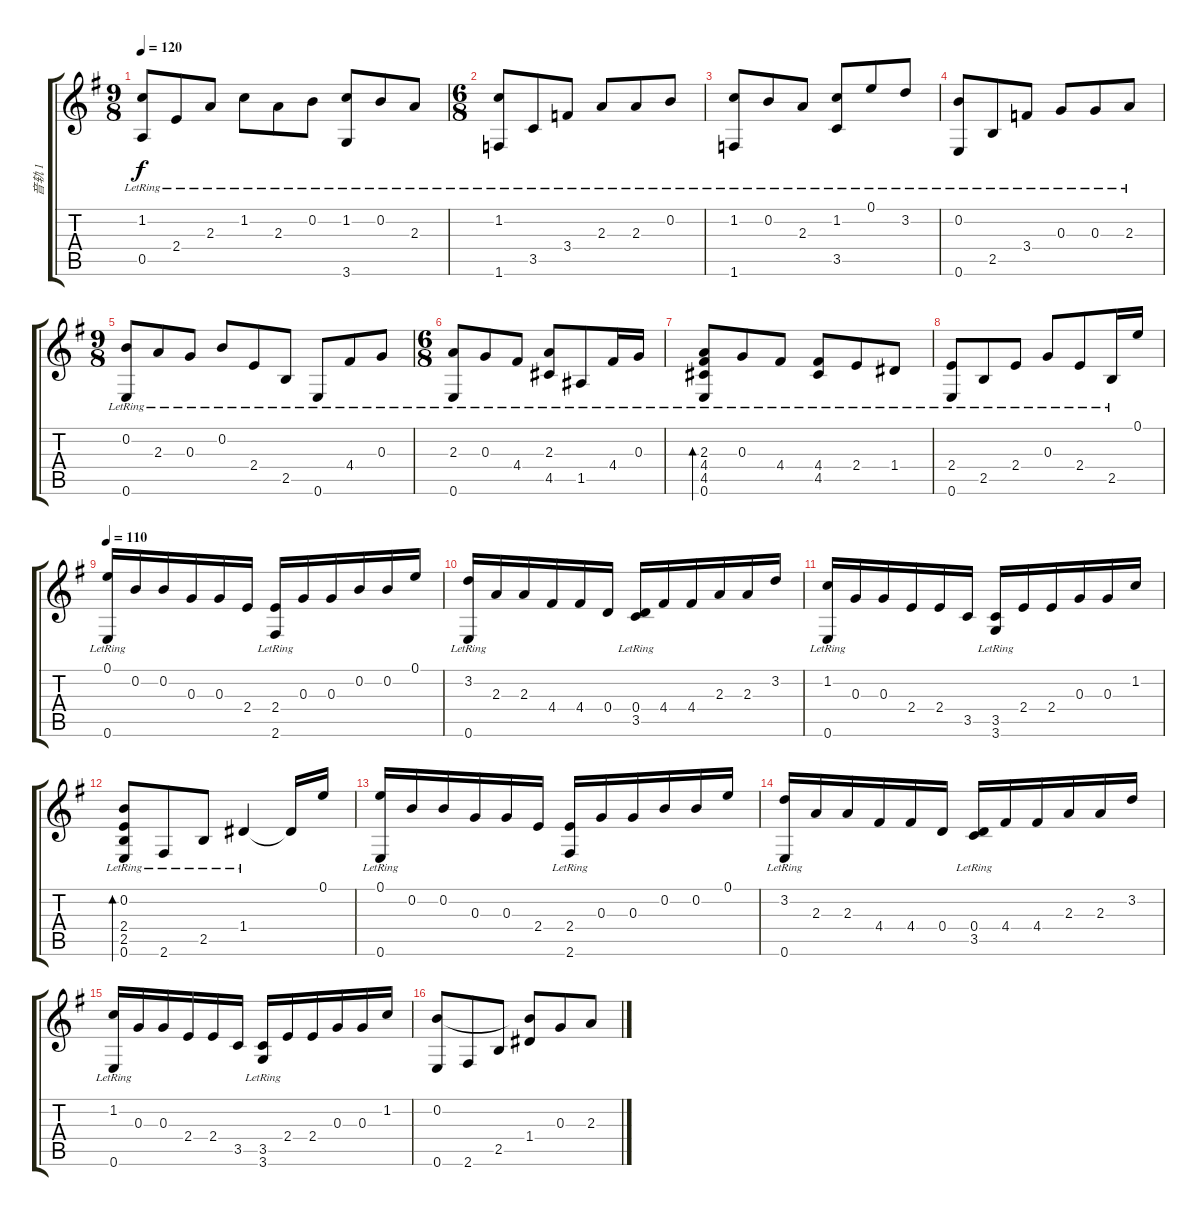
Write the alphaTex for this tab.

\track ("音轨 1" "音轨 1") {instrument acousticguitarsteel}
\staff {score tabs}
\tuning (E4 B3 G3 D3 A2 E2) {hide}
\ts (9 8)
\tempo 120
\clef g2
\ks g
(1.2{lr} 0.5{lr}).8{dy f} 2.4{lr}.8 2.3{lr}.8 1.2{lr}.8 2.3{lr}.8 0.2{lr}.8 (1.2{lr} 3.6{lr}).8 0.2{lr}.8 2.3{lr}.8 |
\ts (6 8)
(1.2{lr} 1.6{lr}).8 3.5{lr}.8 3.4{lr}.8 2.3{lr}.8 2.3{lr}.8 0.2{lr}.8 |
(1.2{lr} 1.6{lr}).8 0.2{lr}.8 2.3{lr}.8 (1.2{lr} 3.5{lr}).8 0.1{lr}.8 3.2{lr}.8 |
(0.2{lr} 0.6{lr}).8 2.5{lr}.8 3.4{lr}.8 0.3{lr}.8 0.3{lr}.8 2.3{lr}.8 |
\ts (9 8)
(0.2{lr} 0.6{lr}).8 2.3{lr}.8 0.3{lr}.8 0.2{lr}.8 2.4{lr}.8 2.5{lr}.8 0.6{lr}.8 4.4{lr}.8 0.3{lr}.8 |
\ts (6 8)
(2.3{lr} 0.6{lr}).8 0.3{lr}.8 4.4{lr}.8 (2.3{lr} 4.5{lr}).8 1.5{lr}.8 4.4{lr}.16 0.3{lr}.16 |
(2.3{lr} 4.4 4.5 0.6{lr}).8{bd 120} 0.3{lr}.8 4.4{lr}.8 (4.4{lr} 4.5{lr}).8 2.4{lr}.8 1.4{lr}.8 |
(2.4{lr} 0.6{lr}).8 2.5{lr}.8 2.4{lr}.8 0.3{lr}.8 2.4{lr}.8 2.5{lr}.16 0.1.16 |
\tempo 110
(0.1 0.6{lr}).16 0.2.16 0.2.16 0.3.16 0.3.16 2.4.16 (2.4 2.6{lr}).16 0.3.16 0.3.16 0.2.16 0.2.16 0.1.16 |
(3.2 0.6{lr}).16 2.3.16 2.3.16 4.4.16 4.4.16 0.4.16 (0.4 3.5{lr}).16 4.4.16 4.4.16 2.3.16 2.3.16 3.2.16 |
(1.2 0.6{lr}).16 0.3.16 0.3.16 2.4.16 2.4.16 3.5.16 (3.5 3.6{lr}).16 2.4.16 2.4.16 0.3.16 0.3.16 1.2.16 |
(0.2{lr} 2.4 2.5 0.6{lr}).8{bd 240} 2.6{lr}.8 2.5{lr}.8 1.4{lr}.4 1.4{t}.16 0.1.16 |
(0.1 0.6{lr}).16 0.2.16 0.2.16 0.3.16 0.3.16 2.4.16 (2.4 2.6{lr}).16 0.3.16 0.3.16 0.2.16 0.2.16 0.1.16 |
(3.2 0.6{lr}).16 2.3.16 2.3.16 4.4.16 4.4.16 0.4.16 (0.4 3.5{lr}).16 4.4.16 4.4.16 2.3.16 2.3.16 3.2.16 |
(1.2 0.6{lr}).16 0.3.16 0.3.16 2.4.16 2.4.16 3.5.16 (3.5 3.6{lr}).16 2.4.16 2.4.16 0.3.16 0.3.16 1.2.16 |
(0.2 0.6).8 2.6.8 2.5.8 (0.2{t} 1.4).8 0.3.8 2.3.8
